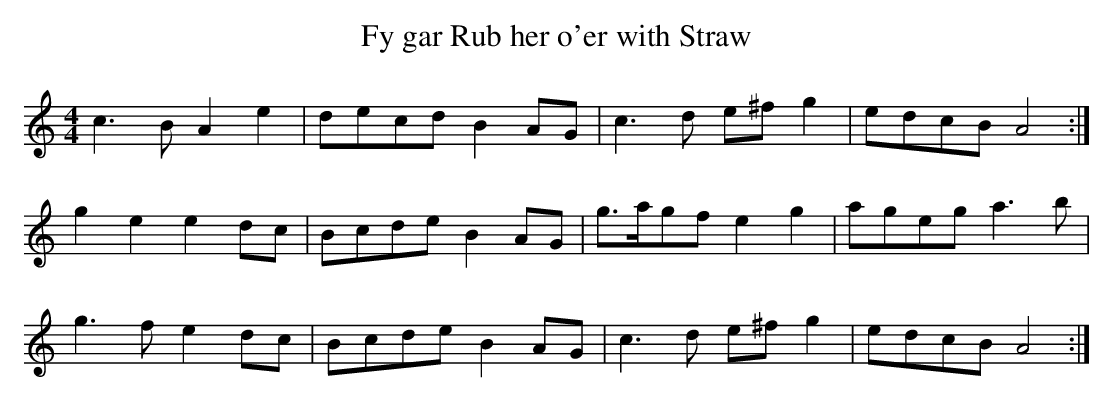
X:1
T:Fy gar Rub her o'er with Straw
M:4/4
L:1/8
K:Amin
c3 B A2e2|decd B2AG|c3  d e^fg2|edcB A4:|
g2e2 e2dc|Bcde B2AG|g>agf e2 g2|ageg a3b|
g3 f e2dc|Bcde B2AG|c3  d e^fg2|edcB A4:|
